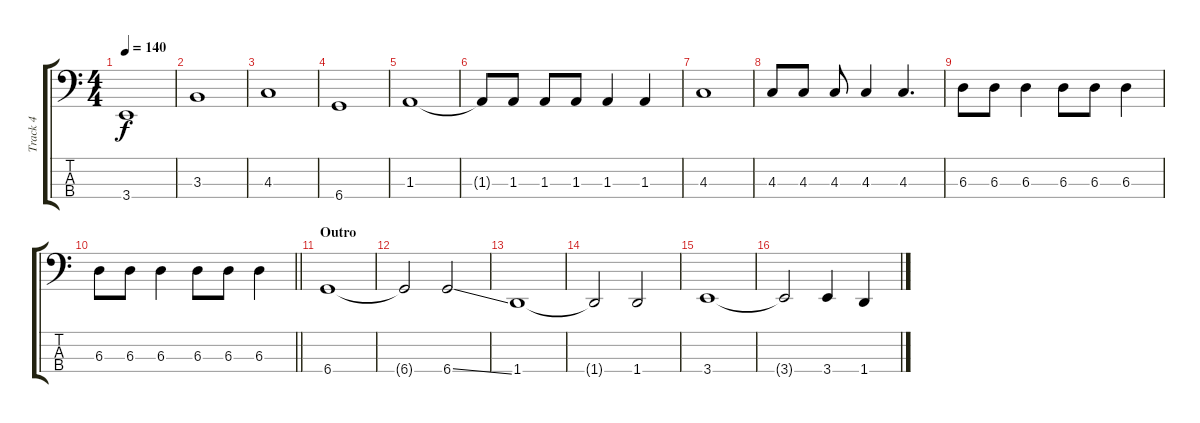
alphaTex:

\track ("Track 4" "Track 4") {instrument electricbassfinger}
\staff {score tabs}
\tuning (Gb2 Db2 Ab1 Db1) {hide}
\ts (4 4)
\tempo 140
\clef f4
\ks c
3.4.1{dy f} |
3.3.1 |
4.3.1 |
6.4.1 |
1.3.1 |
1.3{t}.8 1.3.8 1.3.8 1.3.8 1.3.4 1.3.4 |
4.3.1 |
4.3.8 4.3.8 4.3.8 4.3.4 4.3.4{d} |
6.3.8 6.3.8 6.3.4 6.3.8 6.3.8 6.3.4 |
\barLineRight lightlight
6.3.8 6.3.8 6.3.4 6.3.8 6.3.8 6.3.4 |
\section ("" "Outro")
6.4.1 |
6.4{t}.2 6.4{ss}.2 |
1.4.1 |
1.4{t}.2 1.4.2 |
3.4.1 |
3.4{t}.2 3.4.4 1.4.4
